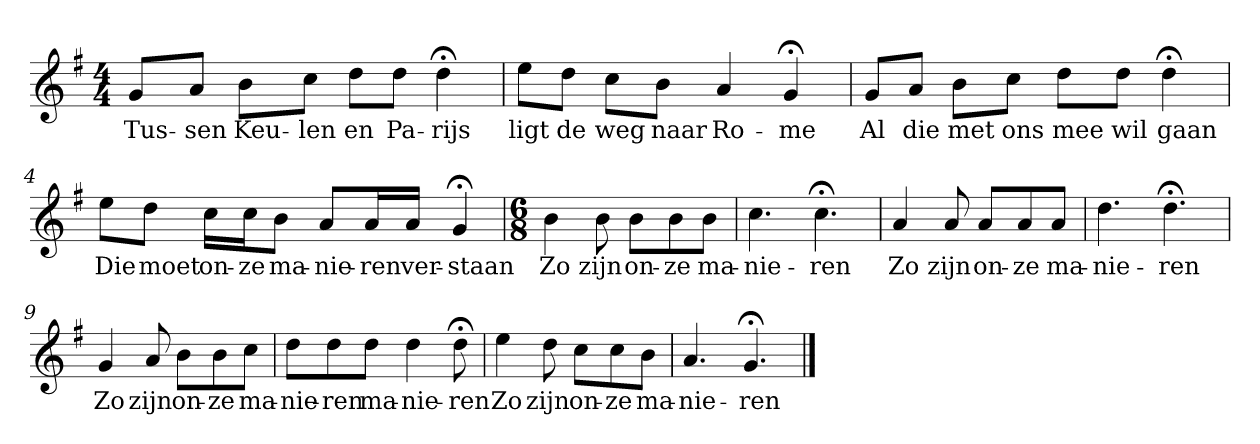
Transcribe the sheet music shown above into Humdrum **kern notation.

**kern	**text
*part1	*part1
*staff1	*staff1
*k[f#]	*
*G:	*
*M4/4	*
*MM120	*
=1	=1
8gL	Tus-
8aJ	-sen
8bL	Keu-
8ccJ	-len
8ddL	en
8ddJ	Pa-
4dd;<	-rijs
=2	=2
8eeL	ligt
8ddJ	de
8ccL	weg
8bJ	naar
4a	Ro-
4g;<	-me
=3	=3
8gL	Al
8aJ	die
8bL	met
8ccJ	ons
8ddL	mee
8ddJ	wil
4dd;<	gaan
=4	=4
8eeL	Die
8ddJ	moet
16ccLL	on-
16ccJ	-ze
8bJ	ma-
8aL	-nie-
16aL	-ren
16aJJ	ver-
4g;<	-staan
=5	=5
*M6/8	*
4b	Zo
8b	zijn
8bL	on-
8b	-ze
8bJ	ma-
=6	=6
4.cc	-nie-
4.cc;<	-ren
=7	=7
4a	Zo
8a	zijn
8aL	on-
8a	-ze
8aJ	ma-
=8	=8
4.dd	-nie-
4.dd;<	-ren
=9	=9
4g	Zo
8a	zijn
8bL	on-
8b	-ze
8ccJ	ma-
=10	=10
8ddL	-nie-
8dd	-ren
8ddJ	ma-
4dd	-nie-
8dd;<	-ren
=11	=11
4ee	Zo
8dd	zijn
8ccL	on-
8cc	-ze
8bJ	ma-
=12	=12
4.a	-nie-
4.g;<	-ren
==	==
*-	*-
